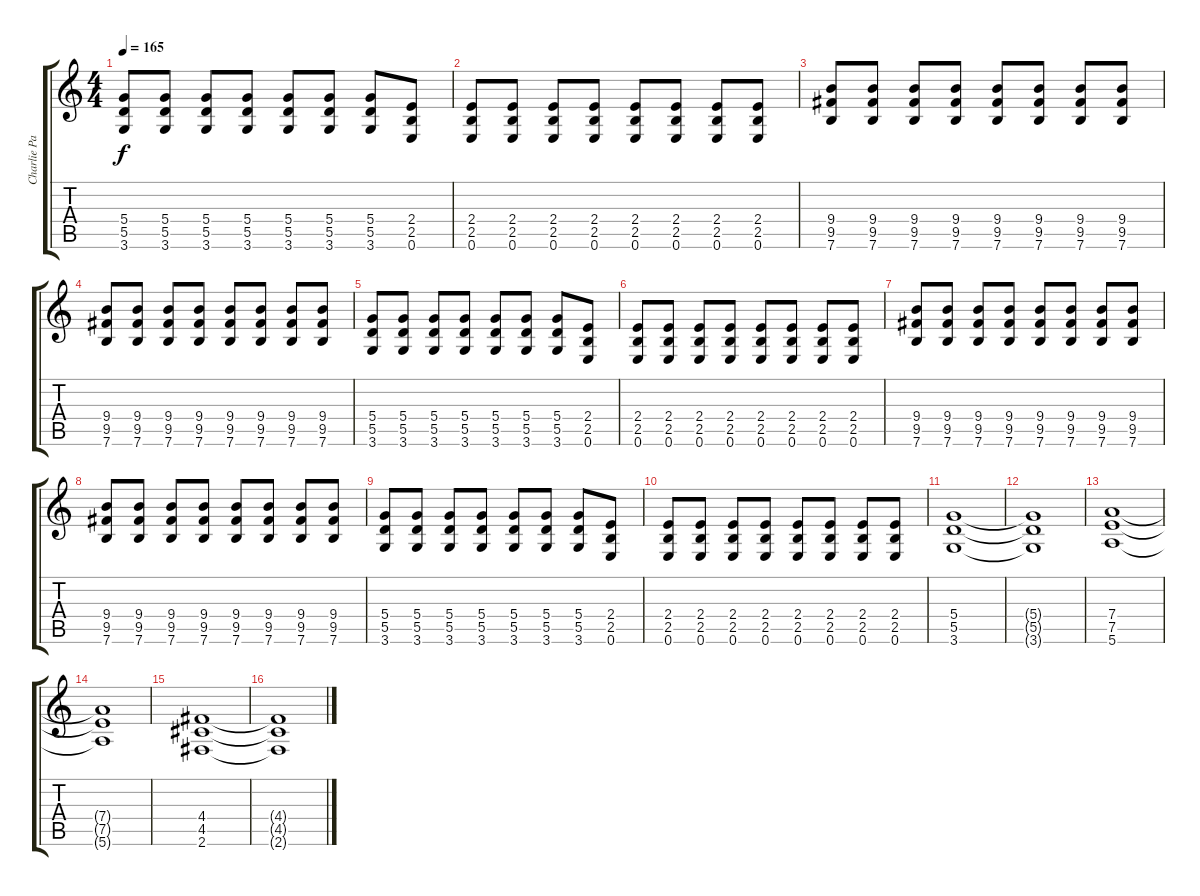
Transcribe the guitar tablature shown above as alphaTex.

\track ("Charlie Parra Ritmica" "Charlie Pa") {instrument distortionguitar}
\staff {score tabs}
\tuning (E4 B3 G3 D3 A2 E2) {hide}
\ts (4 4)
\tempo 165
\clef g2
\ks c
(5.4 5.5 3.6).8{dy f} (5.4 5.5 3.6).8 (5.4 5.5 3.6).8 (5.4 5.5 3.6).8 (5.4 5.5 3.6).8 (5.4 5.5 3.6).8 (5.4 5.5 3.6).8 (2.4 2.5 0.6).8 |
(2.4 2.5 0.6).8 (2.4 2.5 0.6).8 (2.4 2.5 0.6).8 (2.4 2.5 0.6).8 (2.4 2.5 0.6).8 (2.4 2.5 0.6).8 (2.4 2.5 0.6).8 (2.4 2.5 0.6).8 |
(9.4 9.5 7.6).8 (9.4 9.5 7.6).8 (9.4 9.5 7.6).8 (9.4 9.5 7.6).8 (9.4 9.5 7.6).8 (9.4 9.5 7.6).8 (9.4 9.5 7.6).8 (9.4 9.5 7.6).8 |
(9.4 9.5 7.6).8 (9.4 9.5 7.6).8 (9.4 9.5 7.6).8 (9.4 9.5 7.6).8 (9.4 9.5 7.6).8 (9.4 9.5 7.6).8 (9.4 9.5 7.6).8 (9.4 9.5 7.6).8 |
(5.4 5.5 3.6).8 (5.4 5.5 3.6).8 (5.4 5.5 3.6).8 (5.4 5.5 3.6).8 (5.4 5.5 3.6).8 (5.4 5.5 3.6).8 (5.4 5.5 3.6).8 (2.4 2.5 0.6).8 |
(2.4 2.5 0.6).8 (2.4 2.5 0.6).8 (2.4 2.5 0.6).8 (2.4 2.5 0.6).8 (2.4 2.5 0.6).8 (2.4 2.5 0.6).8 (2.4 2.5 0.6).8 (2.4 2.5 0.6).8 |
(9.4 9.5 7.6).8 (9.4 9.5 7.6).8 (9.4 9.5 7.6).8 (9.4 9.5 7.6).8 (9.4 9.5 7.6).8 (9.4 9.5 7.6).8 (9.4 9.5 7.6).8 (9.4 9.5 7.6).8 |
(9.4 9.5 7.6).8 (9.4 9.5 7.6).8 (9.4 9.5 7.6).8 (9.4 9.5 7.6).8 (9.4 9.5 7.6).8 (9.4 9.5 7.6).8 (9.4 9.5 7.6).8 (9.4 9.5 7.6).8 |
(5.4 5.5 3.6).8 (5.4 5.5 3.6).8 (5.4 5.5 3.6).8 (5.4 5.5 3.6).8 (5.4 5.5 3.6).8 (5.4 5.5 3.6).8 (5.4 5.5 3.6).8 (2.4 2.5 0.6).8 |
(2.4 2.5 0.6).8 (2.4 2.5 0.6).8 (2.4 2.5 0.6).8 (2.4 2.5 0.6).8 (2.4 2.5 0.6).8 (2.4 2.5 0.6).8 (2.4 2.5 0.6).8 (2.4 2.5 0.6).8 |
(5.4 5.5 3.6).1 |
(5.4{t} 5.5{t} 3.6{t}).1 |
(7.4 7.5 5.6).1 |
(7.4{t} 7.5{t} 5.6{t}).1 |
(4.4 4.5 2.6).1 |
(4.4{t} 4.5{t} 2.6{t}).1
